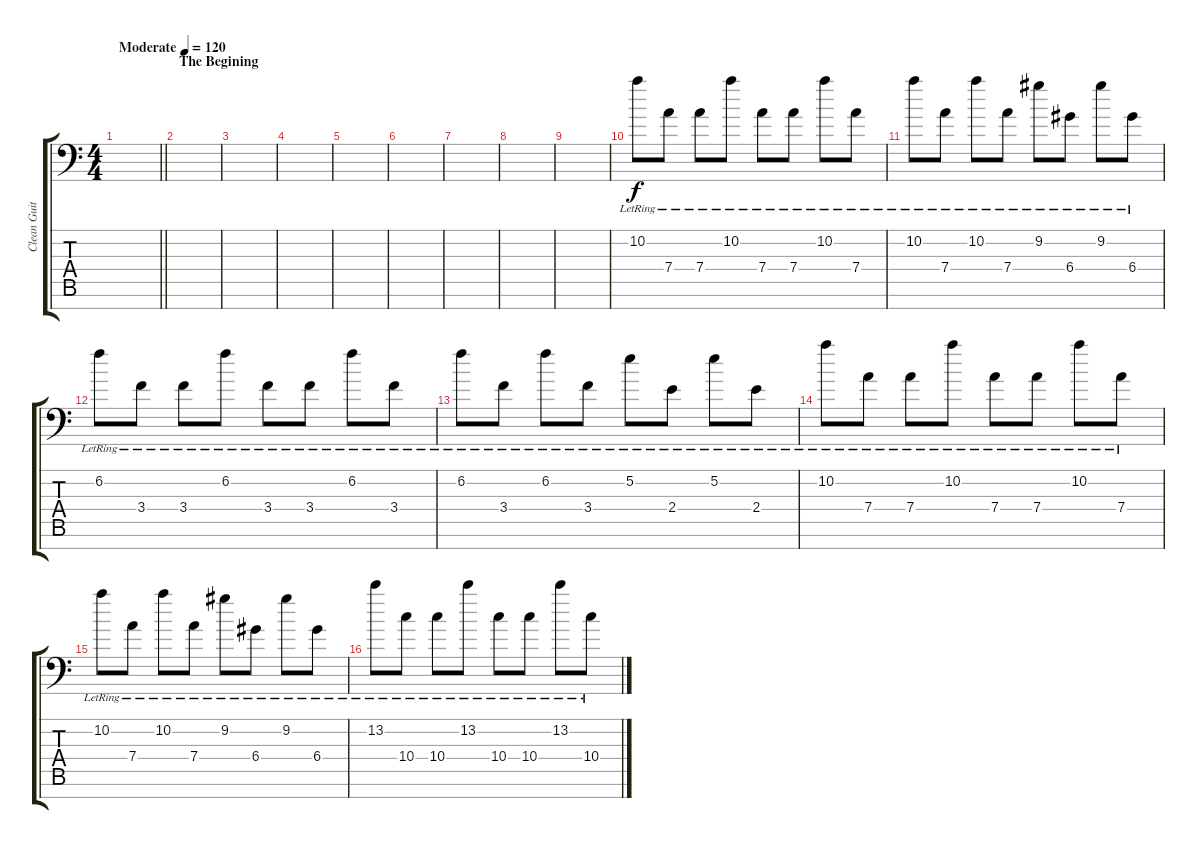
\track ("Clean Guitar L + R" "Clean Guit") {instrument electricguitarclean}
\staff {score tabs}
\tuning (E4 B3 G3 D3 A2 E2 A1) {hide}
\ts (4 4)
\tempo (120 "Moderate")
\clef f4
\barLineRight lightlight
\ks c
|
\section ("" "The Begining")
|
|
|
|
|
|
|
|
10.2{lr}.8 7.4{lr}.8 7.4{lr}.8 10.2{lr}.8 7.4{lr}.8 7.4{lr}.8 10.2{lr}.8 7.4{lr}.8 |
10.2{lr}.8 7.4{lr}.8 10.2{lr}.8 7.4{lr}.8 9.2{lr}.8 6.4{lr}.8 9.2{lr}.8 6.4{lr}.8 |
6.2{lr}.8 3.4{lr}.8 3.4{lr}.8 6.2{lr}.8 3.4{lr}.8 3.4{lr}.8 6.2{lr}.8 3.4{lr}.8 |
6.2{lr}.8 3.4{lr}.8 6.2{lr}.8 3.4{lr}.8 5.2{lr}.8 2.4{lr}.8 5.2{lr}.8 2.4{lr}.8 |
10.2{lr}.8 7.4{lr}.8 7.4{lr}.8 10.2{lr}.8 7.4{lr}.8 7.4{lr}.8 10.2{lr}.8 7.4{lr}.8 |
10.2{lr}.8 7.4{lr}.8 10.2{lr}.8 7.4{lr}.8 9.2{lr}.8 6.4{lr}.8 9.2{lr}.8 6.4{lr}.8 |
13.2{lr}.8 10.4{lr}.8 10.4{lr}.8 13.2{lr}.8 10.4{lr}.8 10.4{lr}.8 13.2{lr}.8 10.4{lr}.8
